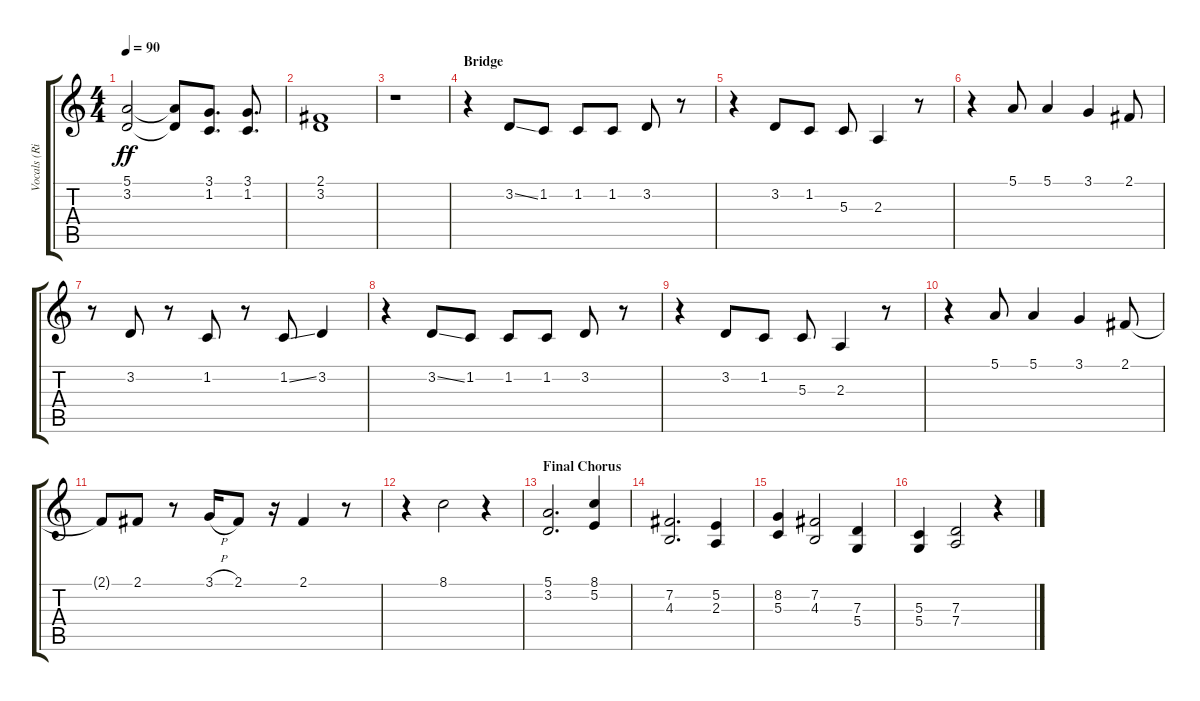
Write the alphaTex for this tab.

\track ("Vocals (Richard Patrick, Robert Deleo)" "Vocals (Ri") {instrument altosax}
\staff {score tabs}
\tuning (E4 B3 G3 D3 A2 E2) {hide}
\ts (4 4)
\tempo 90
\clef g2
\ks c
(5.1 3.2).2{dy ff} (5.1{t} 3.2{t}).8 (3.1 1.2).8{d} (3.1 1.2).8{d} |
(2.1 3.2).1 |
r.1 |
\section ("" "Bridge")
r.4 3.2{ss}.8 1.2.8 1.2.8 1.2.8 3.2.8 r.8 |
r.4 3.2.8 1.2.8 5.3.8 2.3.4 r.8 |
r.4 5.1.8 5.1.4 3.1.4 2.1.8 |
r.8 3.2.8 r.8 1.2.8 r.8 1.2{ss}.8 3.2.4 |
r.4 3.2{ss}.8 1.2.8 1.2.8 1.2.8 3.2.8 r.8 |
r.4 3.2.8 1.2.8 5.3.8 2.3.4 r.8 |
r.4 5.1.8 5.1.4 3.1.4 2.1.8 |
2.1{t}.8 2.1.8 r.8 3.1{h}.16 2.1.8 r.16 2.1.4 r.8 |
r.4 8.1.2 r.4 |
\section ("" "Final Chorus")
(5.1 3.2).2{d} (8.1 5.2).4 |
(7.2 4.3).2{d} (5.2 2.3).4 |
(8.2 5.3).4 (7.2 4.3).2 (7.3 5.4).4 |
(5.3 5.4).4 (7.3 7.4).2 r.4
